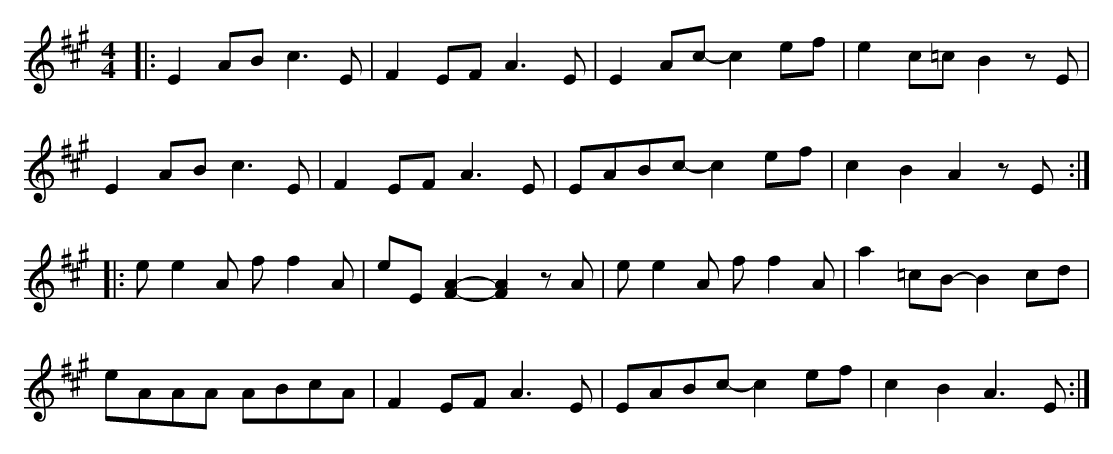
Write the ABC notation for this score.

X:1
M:4/4
K:A
|:E2AB c3E|F2EF A3E|E2Ac -c2ef|e2c=c B2zE|
E2AB c3E|F2EF A3E|EABc -c2ef|c2B2 A2zE:|
|:ee2A ff2A|eE[F2A2]-[F2A2]zA|ee2A ff2A|a2=cB -B2 cd|
eAAA ABcA|F2EF A3E|EABc -c2ef|c2B2 A3E:|
